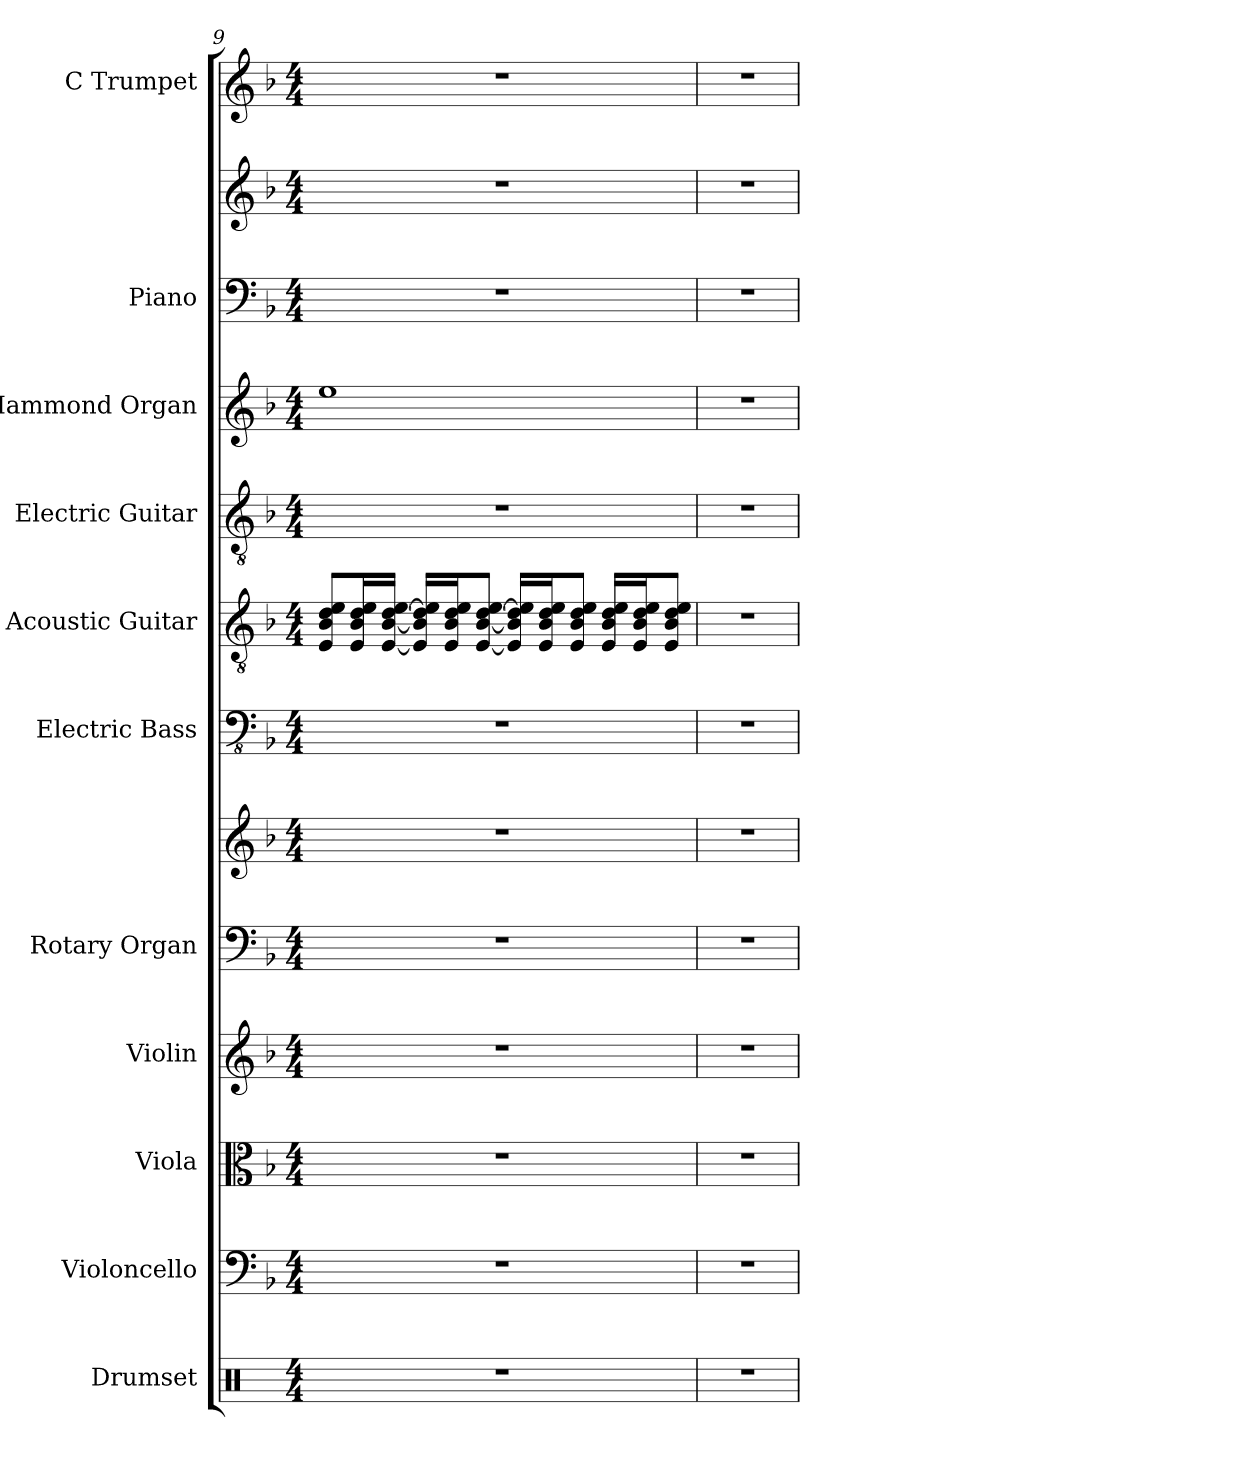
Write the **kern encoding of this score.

**kern	**kern	**kern	**kern	**kern	**kern	**kern	**kern	**kern	**kern	**kern	**kern	**kern
*part11	*part10	*part9	*part8	*part7	*part7	*part6	*part5	*part4	*part3	*part2	*part2	*part1
*staff13	*staff12	*staff11	*staff10	*staff9	*staff8	*staff7	*staff6	*staff5	*staff4	*staff3	*staff2	*staff1
*I"Drumset	*I"Violoncello	*I"Viola	*I"Violin	*I"Rotary Organ	*	*I"Electric Bass	*I"Acoustic Guitar	*I"Electric Guitar	*I"Hammond Organ	*I"Piano	*	*I"C Trumpet
*I'Drs.	*I'Vc.	*I'Vla.	*I'Vln.	*I'Rot. Org.	*	*I'El. B.	*I'Guit.	*I'El. Guit.	*I'Hm. Org.	*I'Pno.	*	*I'C Tpt.
*clefX	*clefF4	*clefC3	*clefG2	*clefF4	*clefG2	*clefFv4	*clefGv2	*clefGv2	*clefG2	*clefF4	*clefG2	*clefG2
*k[]	*k[b-]	*k[b-]	*k[b-]	*k[b-]	*k[b-]	*k[b-]	*k[b-]	*k[b-]	*k[b-]	*k[b-]	*k[b-]	*k[b-]
*M4/4	*M4/4	*M4/4	*M4/4	*M4/4	*M4/4	*M4/4	*M4/4	*M4/4	*M4/4	*M4/4	*M4/4	*M4/4
=9	=9	=9	=9	=9	=9	=9	=9	=9	=9	=9	=9	=9
1r	1r	1r	1r	1r	1r	1r	8E/ 8B-/ 8d/ 8e/L	1r	1ee	1r	1r	1r
.	.	.	.	.	.	.	16E/ 16B-/ 16d/ 16e/L	.	.	.	.	.
.	.	.	.	.	.	.	[16E/ [16B-/ [16d/ [16e/JJ	.	.	.	.	.
.	.	.	.	.	.	.	16E/] 16B-/] 16d/] 16e/]LL	.	.	.	.	.
.	.	.	.	.	.	.	16E/ 16B-/ 16d/ 16e/J	.	.	.	.	.
.	.	.	.	.	.	.	[8E/ [8B-/ [8d/ [8e/J	.	.	.	.	.
.	.	.	.	.	.	.	16E/] 16B-/] 16d/] 16e/]LL	.	.	.	.	.
.	.	.	.	.	.	.	16E/ 16B-/ 16d/ 16e/J	.	.	.	.	.
.	.	.	.	.	.	.	8E/ 8B-/ 8d/ 8e/J	.	.	.	.	.
.	.	.	.	.	.	.	16E/ 16B-/ 16d/ 16e/LL	.	.	.	.	.
.	.	.	.	.	.	.	16E/ 16B-/ 16d/ 16e/J	.	.	.	.	.
.	.	.	.	.	.	.	8E/ 8B-/ 8d/ 8e/J	.	.	.	.	.
=10	=10	=10	=10	=10	=10	=10	=10	=10	=10	=10	=10	=10
1r	1r	1r	1r	1r	1r	1r	1r	1r	1r	1r	1r	1r
=	=	=	=	=	=	=	=	=	=	=	=	=
*-	*-	*-	*-	*-	*-	*-	*-	*-	*-	*-	*-	*-
